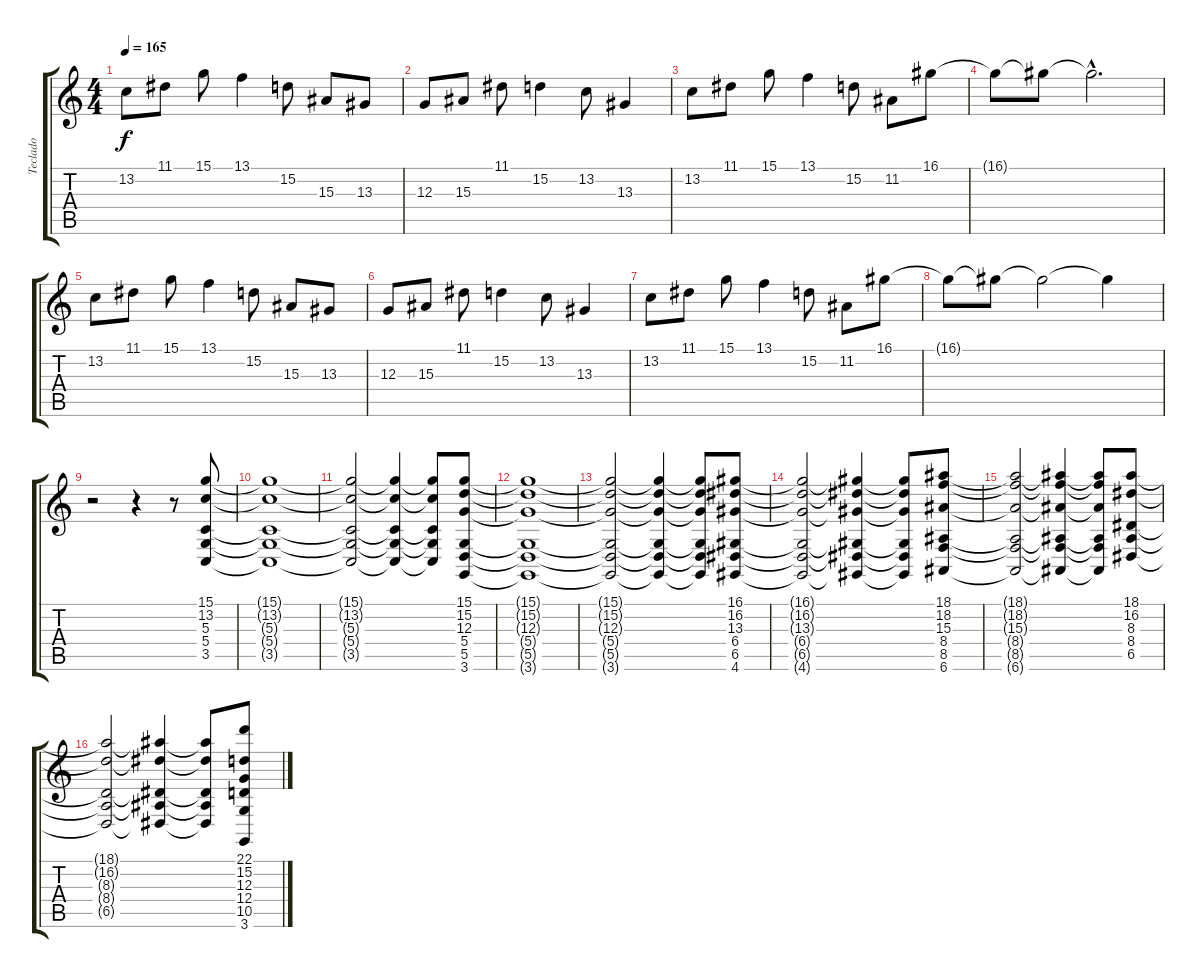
\track ("Teclado" "Teclado") {instrument lead2sawtooth}
\staff {score tabs}
\tuning (E4 B3 G3 D3 A2 E2) {hide}
\ts (4 4)
\tempo 165
\clef g2
\ks c
13.2.8{dy f instrument lead2sawtooth} 11.1.8 15.1.8 13.1.4 15.2.8 15.3.8 13.3.8 |
12.3.8 15.3.8 11.1.8 15.2.4 13.2.8 13.3.4 |
13.2.8 11.1.8 15.1.8 13.1.4 15.2.8 11.2.8 16.1.8 |
16.1{t}.8 16.1{t}.8 16.1{hac t}.2{d} |
13.2.8 11.1.8 15.1.8 13.1.4 15.2.8 15.3.8 13.3.8 |
12.3.8 15.3.8 11.1.8 15.2.4 13.2.8 13.3.4 |
13.2.8 11.1.8 15.1.8 13.1.4 15.2.8 11.2.8 16.1.8 |
16.1{t}.8 16.1{t}.8 16.1{t}.2 16.1{t}.4 |
r.2 r.4 r.8 (15.1 13.2 5.3 5.4 3.5).8 |
(15.1{t} 13.2{t} 5.3{t} 5.4{t} 3.5{t}).1 |
(15.1{t} 13.2{t} 5.3{t} 5.4{t} 3.5{t}).2 (15.1{t} 13.2{t} 5.3{t} 5.4{t} 3.5{t}).4 (15.1{t} 13.2{t} 5.3{t} 5.4{t} 3.5{t}).8 (15.1 15.2 12.3 5.4 5.5 3.6).8 |
(15.1{t} 15.2{t} 12.3{t} 5.4{t} 5.5{t} 3.6{t}).1 |
(15.1{t} 15.2{t} 12.3{t} 5.4{t} 5.5{t} 3.6{t}).2 (15.1{t} 15.2{t} 12.3{t} 5.4{t} 5.5{t} 3.6{t}).4 (15.1{t} 15.2{t} 12.3{t} 5.4{t} 5.5{t} 3.6{t}).8 (16.1 16.2 13.3 6.4 6.5 4.6).8 |
(16.1{t} 16.2{t} 13.3{t} 6.4{t} 6.5{t} 4.6{t}).2 (16.1{t} 16.2{t} 13.3{t} 6.4{t} 6.5{t} 4.6{t}).4 (16.1{t} 16.2{t} 13.3{t} 6.4{t} 6.5{t} 4.6{t}).8 (18.1 18.2 15.3 8.4 8.5 6.6).8 |
(18.1{t} 18.2{t} 15.3{t} 8.4{t} 8.5{t} 6.6{t}).2 (18.1{t} 18.2{t} 15.3{t} 8.4{t} 8.5{t} 6.6{t}).4 (18.1{t} 18.2{t} 15.3{t} 8.4{t} 8.5{t} 6.6{t}).8 (18.1 16.2 8.3 8.4 6.5).8 |
(18.1{t} 16.2{t} 8.3{t} 8.4{t} 6.5{t}).2 (18.1{t} 16.2{t} 8.3{t} 8.4{t} 6.5{t}).4 (18.1{t} 16.2{t} 8.3{t} 8.4{t} 6.5{t}).8 (22.1 15.2 12.3 12.4 10.5 3.6).8
